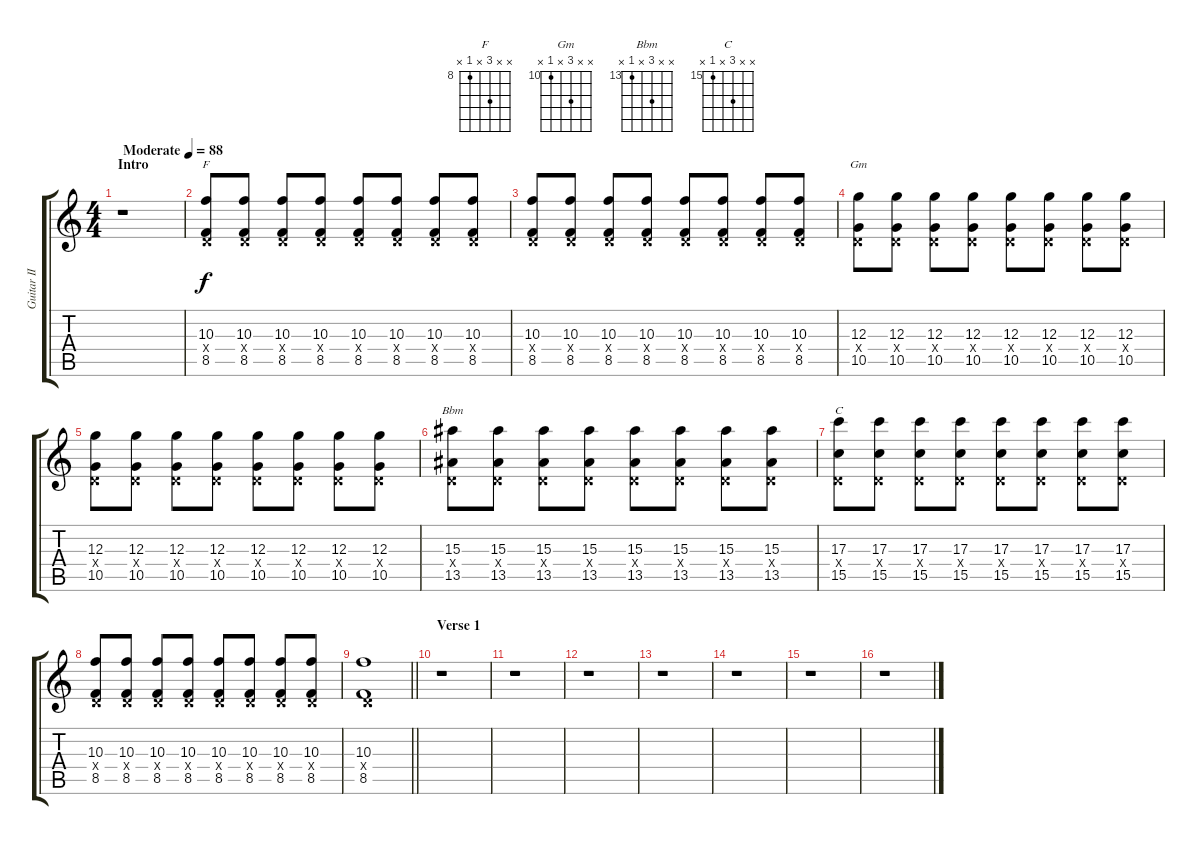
\track ("Guitar II" "Guitar II") {instrument distortionguitar}
\staff {score tabs}
\tuning (E4 B3 G3 D3 A2 E2) {hide}
\chord ("F" x x 10 x 8 x) {firstfret 8}
\chord ("Gm" x x 12 x 10 x) {firstfret 10}
\chord ("Bbm" x x 15 x 13 x) {firstfret 13}
\chord ("C" x x 17 x 15 x) {firstfret 15}
\ts (4 4)
\section ("" "Intro")
\tempo (88 "Moderate")
\clef g2
\ks c
r.1{dy f instrument distortionguitar} |
(10.3 0.4{x} 8.5).8{ch "F"} (10.3 0.4{x} 8.5).8 (10.3 0.4{x} 8.5).8 (10.3 0.4{x} 8.5).8 (10.3 0.4{x} 8.5).8 (10.3 0.4{x} 8.5).8 (10.3 0.4{x} 8.5).8 (10.3 0.4{x} 8.5).8 |
(10.3 0.4{x} 8.5).8 (10.3 0.4{x} 8.5).8 (10.3 0.4{x} 8.5).8 (10.3 0.4{x} 8.5).8 (10.3 0.4{x} 8.5).8 (10.3 0.4{x} 8.5).8 (10.3 0.4{x} 8.5).8 (10.3 0.4{x} 8.5).8 |
(12.3 0.4{x} 10.5).8{ch "Gm"} (12.3 0.4{x} 10.5).8 (12.3 0.4{x} 10.5).8 (12.3 0.4{x} 10.5).8 (12.3 0.4{x} 10.5).8 (12.3 0.4{x} 10.5).8 (12.3 0.4{x} 10.5).8 (12.3 0.4{x} 10.5).8 |
(12.3 0.4{x} 10.5).8 (12.3 0.4{x} 10.5).8 (12.3 0.4{x} 10.5).8 (12.3 0.4{x} 10.5).8 (12.3 0.4{x} 10.5).8 (12.3 0.4{x} 10.5).8 (12.3 0.4{x} 10.5).8 (12.3 0.4{x} 10.5).8 |
(15.3 0.4{x} 13.5).8{ch "Bbm"} (15.3 0.4{x} 13.5).8 (15.3 0.4{x} 13.5).8 (15.3 0.4{x} 13.5).8 (15.3 0.4{x} 13.5).8 (15.3 0.4{x} 13.5).8 (15.3 0.4{x} 13.5).8 (15.3 0.4{x} 13.5).8 |
(17.3 0.4{x} 15.5).8{ch "C"} (17.3 0.4{x} 15.5).8 (17.3 0.4{x} 15.5).8 (17.3 0.4{x} 15.5).8 (17.3 0.4{x} 15.5).8 (17.3 0.4{x} 15.5).8 (17.3 0.4{x} 15.5).8 (17.3 0.4{x} 15.5).8 |
(10.3 0.4{x} 8.5).8 (10.3 0.4{x} 8.5).8 (10.3 0.4{x} 8.5).8 (10.3 0.4{x} 8.5).8 (10.3 0.4{x} 8.5).8 (10.3 0.4{x} 8.5).8 (10.3 0.4{x} 8.5).8 (10.3 0.4{x} 8.5).8 |
\barLineRight lightlight
(10.3 0.4{x} 8.5).1{volume 4} |
\section ("" "Verse 1")
r.1{volume 10} |
r.1 |
r.1 |
r.1 |
r.1 |
r.1 |
r.1
